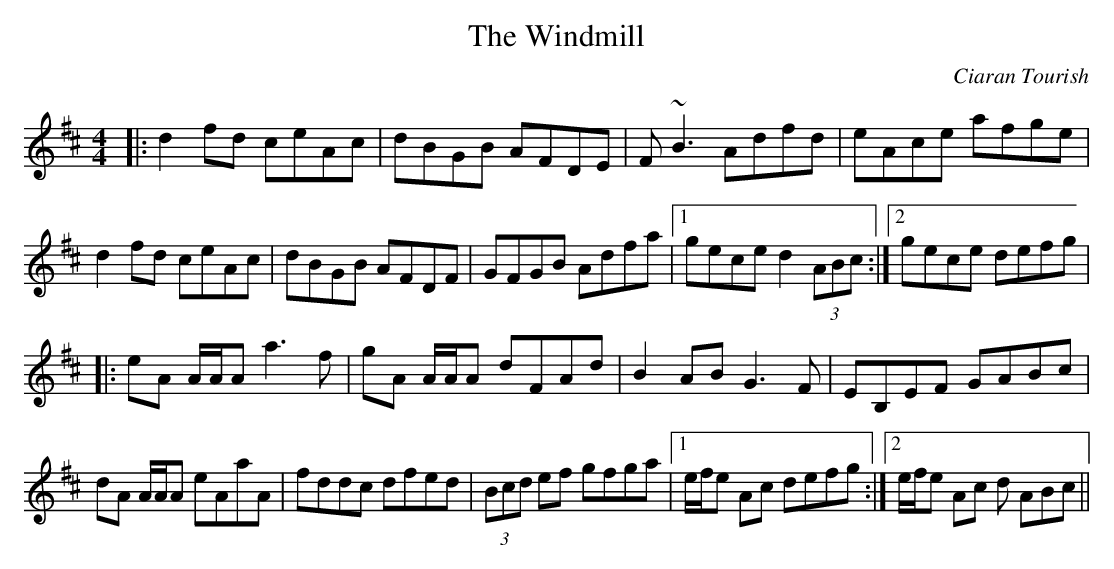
X:1
T:Windmill, The
M:4/4
L:1/8
C:Ciaran Tourish
K:D
|:d2 fd ceAc|dBGB AFDE|F~B3 Adfd|eAce afge|
!d2 fd ceAc|dBGB AFDF|GFGB Adfa|1gece d2 (3ABc:|2gece defg|
!|:eA A/2A/2A a3f|gA A/2A/2A dFAd|B2 AB G3 F|EB,EF GABc|
!dA A/2A/2A eAaA|fddc dfed|(3Bcd ef gfga|1e/2f/2e Ac defg:|2e/2f/2e Ac d
ABc||
